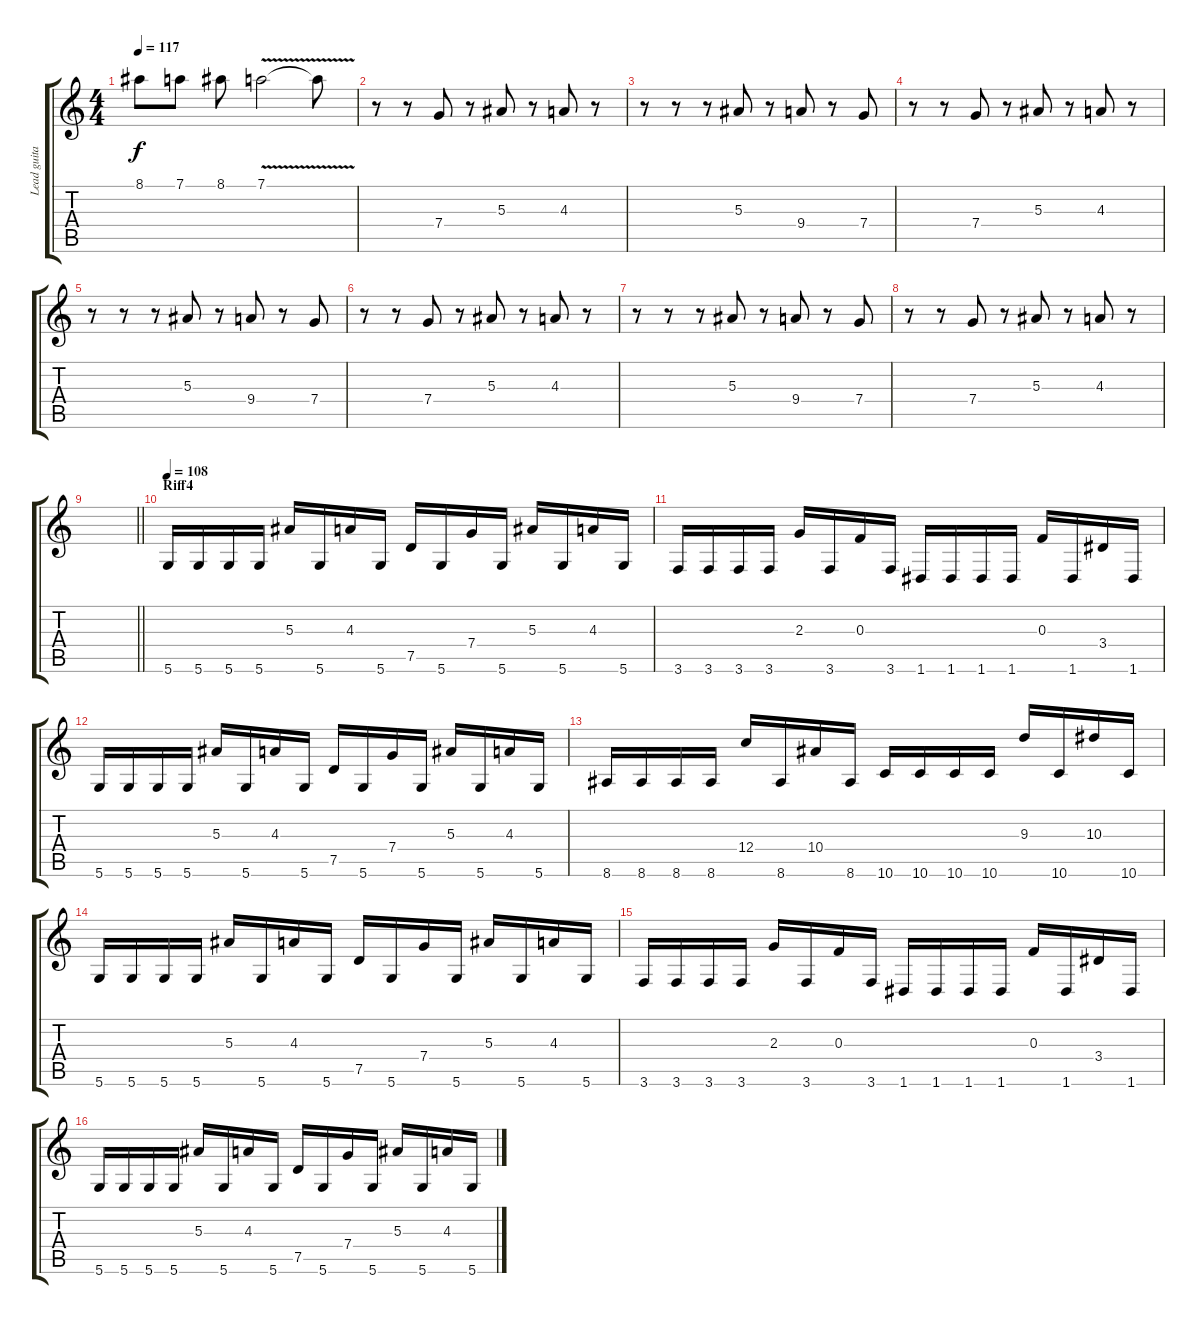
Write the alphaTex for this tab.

\track ("Lead guitar 1" "Lead guita") {instrument overdrivenguitar}
\staff {score tabs}
\tuning (D4 A3 F3 C3 G2 D2) {hide}
\ts (4 4)
\tempo 117
\clef g2
\ks c
8.1.8{dy f} 7.1.8 8.1.8 7.1{v}.2 7.1{t}.8 |
r.8{volume 11 instrument acousticguitarnylon} r.8 7.4.8 r.8 5.3.8 r.8 4.3.8 r.8 |
r.8 r.8 r.8 5.3.8 r.8 9.4.8 r.8 7.4.8 |
r.8 r.8 7.4.8 r.8 5.3.8 r.8 4.3.8 r.8 |
r.8 r.8 r.8 5.3.8 r.8 9.4.8 r.8 7.4.8 |
r.8 r.8 7.4.8 r.8 5.3.8 r.8 4.3.8 r.8 |
r.8 r.8 r.8 5.3.8 r.8 9.4.8 r.8 7.4.8 |
r.8 r.8 7.4.8 r.8 5.3.8 r.8 4.3.8 r.8 |
\barLineRight lightlight
|
\section ("" "Riff4")
\tempo 108
5.6.16{volume 11 instrument overdrivenguitar} 5.6.16 5.6.16 5.6.16 5.3.16 5.6.16 4.3.16 5.6.16 7.5.16 5.6.16 7.4.16 5.6.16 5.3.16 5.6.16 4.3.16 5.6.16 |
3.6.16 3.6.16 3.6.16 3.6.16 2.3.16 3.6.16 0.3.16 3.6.16 1.6.16 1.6.16 1.6.16 1.6.16 0.3.16 1.6.16 3.4.16 1.6.16 |
5.6.16 5.6.16 5.6.16 5.6.16 5.3.16 5.6.16 4.3.16 5.6.16 7.5.16 5.6.16 7.4.16 5.6.16 5.3.16 5.6.16 4.3.16 5.6.16 |
8.6.16 8.6.16 8.6.16 8.6.16 12.4.16 8.6.16 10.4.16 8.6.16 10.6.16 10.6.16 10.6.16 10.6.16 9.3.16 10.6.16 10.3.16 10.6.16 |
5.6.16 5.6.16 5.6.16 5.6.16 5.3.16 5.6.16 4.3.16 5.6.16 7.5.16 5.6.16 7.4.16 5.6.16 5.3.16 5.6.16 4.3.16 5.6.16 |
3.6.16 3.6.16 3.6.16 3.6.16 2.3.16 3.6.16 0.3.16 3.6.16 1.6.16 1.6.16 1.6.16 1.6.16 0.3.16 1.6.16 3.4.16 1.6.16 |
5.6.16 5.6.16 5.6.16 5.6.16 5.3.16 5.6.16 4.3.16 5.6.16 7.5.16 5.6.16 7.4.16 5.6.16 5.3.16 5.6.16 4.3.16 5.6.16
